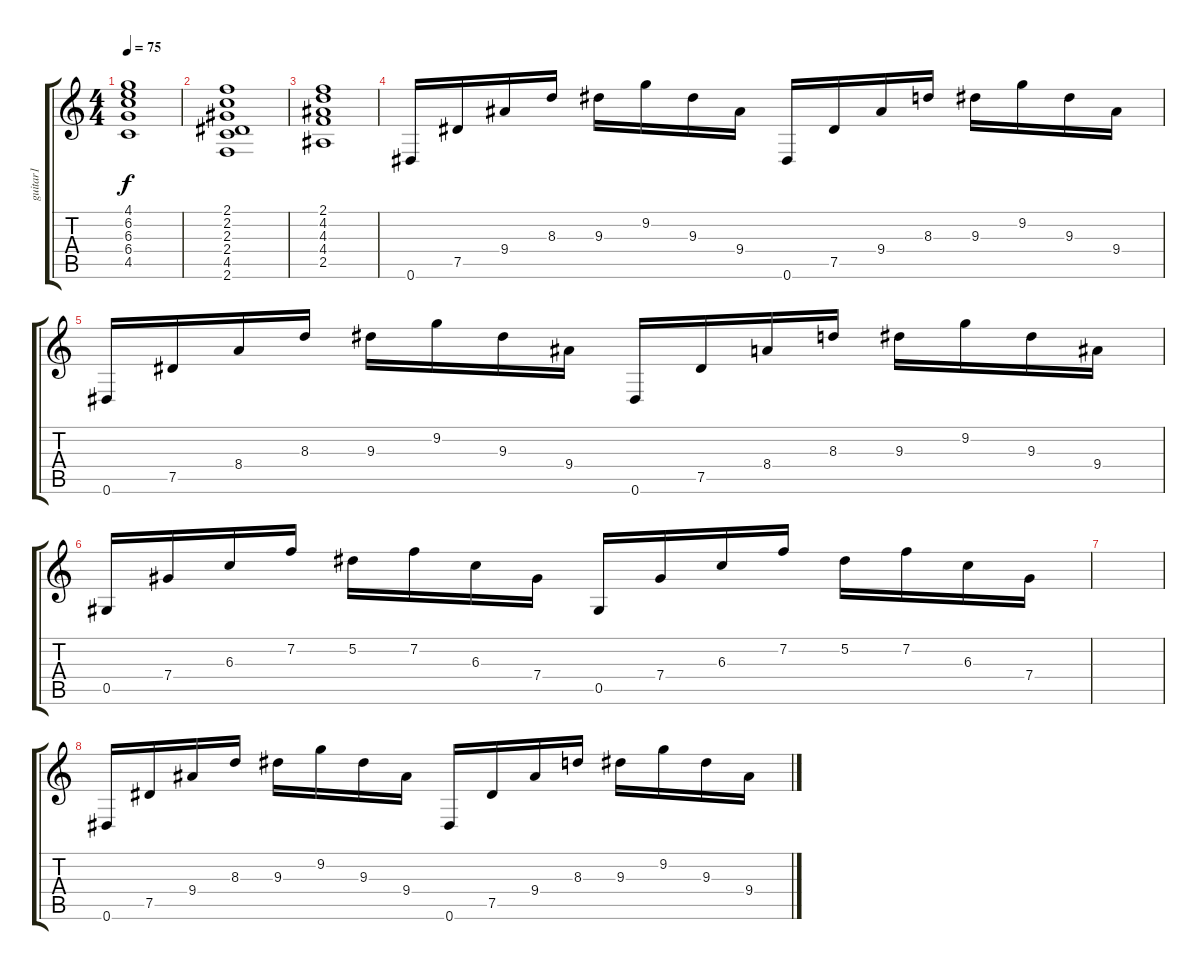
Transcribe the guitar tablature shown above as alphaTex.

\track ("guitar1" "guitar1") {instrument electricguitarclean}
\staff {score tabs}
\tuning (Eb4 Bb3 Gb3 Db3 Ab2 Eb2) {hide}
\ts (4 4)
\tempo 75
\clef g2
\ks c
(4.1 6.2 6.3 6.4 4.5).1{dy f} |
(2.1 2.2 2.3 2.4 4.5 2.6).1 |
(2.1 4.2 4.3 4.4 2.5).1 |
0.6.16 7.5.16 9.4.16 8.3.16 9.3.16 9.2.16 9.3.16 9.4.16 0.6.16 7.5.16 9.4.16 8.3.16 9.3.16 9.2.16 9.3.16 9.4.16 |
0.6.16 7.5.16 8.4.16 8.3.16 9.3.16 9.2.16 9.3.16 9.4.16 0.6.16 7.5.16 8.4.16 8.3.16 9.3.16 9.2.16 9.3.16 9.4.16 |
0.5.16 7.4.16 6.3.16 7.2.16 5.2.16 7.2.16 6.3.16 7.4.16 0.5.16 7.4.16 6.3.16 7.2.16 5.2.16 7.2.16 6.3.16 7.4.16 |
|
0.6.16 7.5.16 9.4.16 8.3.16 9.3.16 9.2.16 9.3.16 9.4.16 0.6.16 7.5.16 9.4.16 8.3.16 9.3.16 9.2.16 9.3.16 9.4.16
